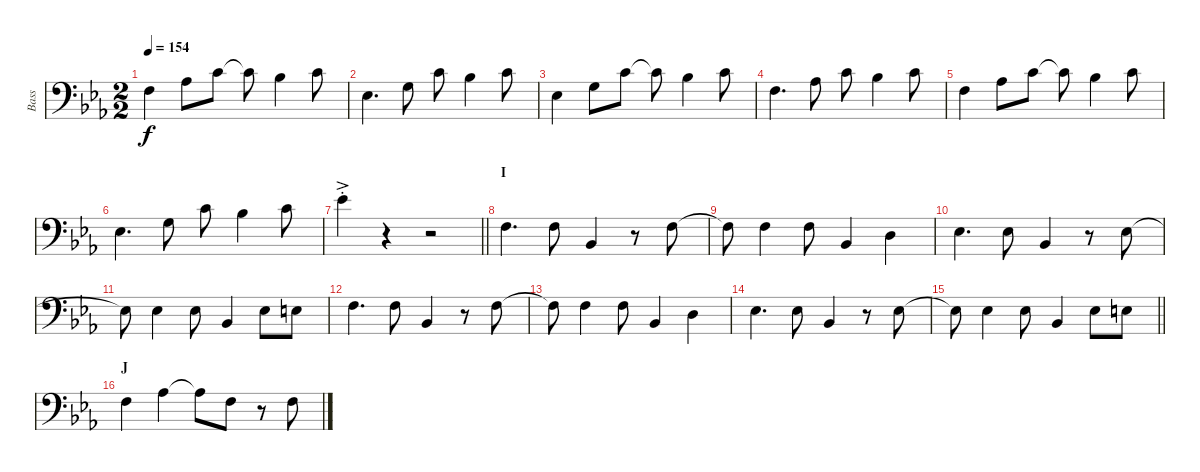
\track ("Bass" "Bass") {instrument acousticbass}
\staff {score}
\tuning (G2 D2 A1 E1) {hide}
\ts (2 2)
\tempo 154
\clef f4
\ks eb
3.2.4{dy f} 1.1.8 5.1.8 5.1{t}.8 3.1.4 5.1.8 |
6.3.4{d} 5.2.8 5.1.8 3.1.4 5.1.8 |
6.3.4 5.2.8 5.1.8 5.1{t}.8 3.1.4 5.1.8 |
3.2.4{d} 1.1.8 5.1.8 3.1.4 5.1.8 |
3.2.4 1.1.8 5.1.8 5.1{t}.8 3.1.4 5.1.8 |
6.3.4{d} 5.2.8 5.1.8 3.1.4 5.1.8 |
\barLineRight lightlight
8.1{ac st}.4 r.4 r.2 |
\section ("" "I")
3.2.4{d} 3.2.8 1.3.4 r.8 3.2.8 |
3.2{t}.8 3.2.4 3.2.8 1.3.4 0.2.4 |
1.2.4{d} 1.2.8 1.3.4 r.8 1.2.8 |
1.2{t}.8 1.2.4 1.2.8 1.3.4 1.2.8 2.2.8 |
3.2.4{d} 3.2.8 1.3.4 r.8 3.2.8 |
3.2{t}.8 3.2.4 3.2.8 1.3.4 0.2.4 |
1.2.4{d} 1.2.8 1.3.4 r.8 1.2.8 |
\barLineRight lightlight
1.2{t}.8 1.2.4 1.2.8 1.3.4 1.2.8 2.2.8 |
\section ("" "J")
8.3.4 6.2.4 6.2{t}.8 8.3.8 r.8 8.3.8
